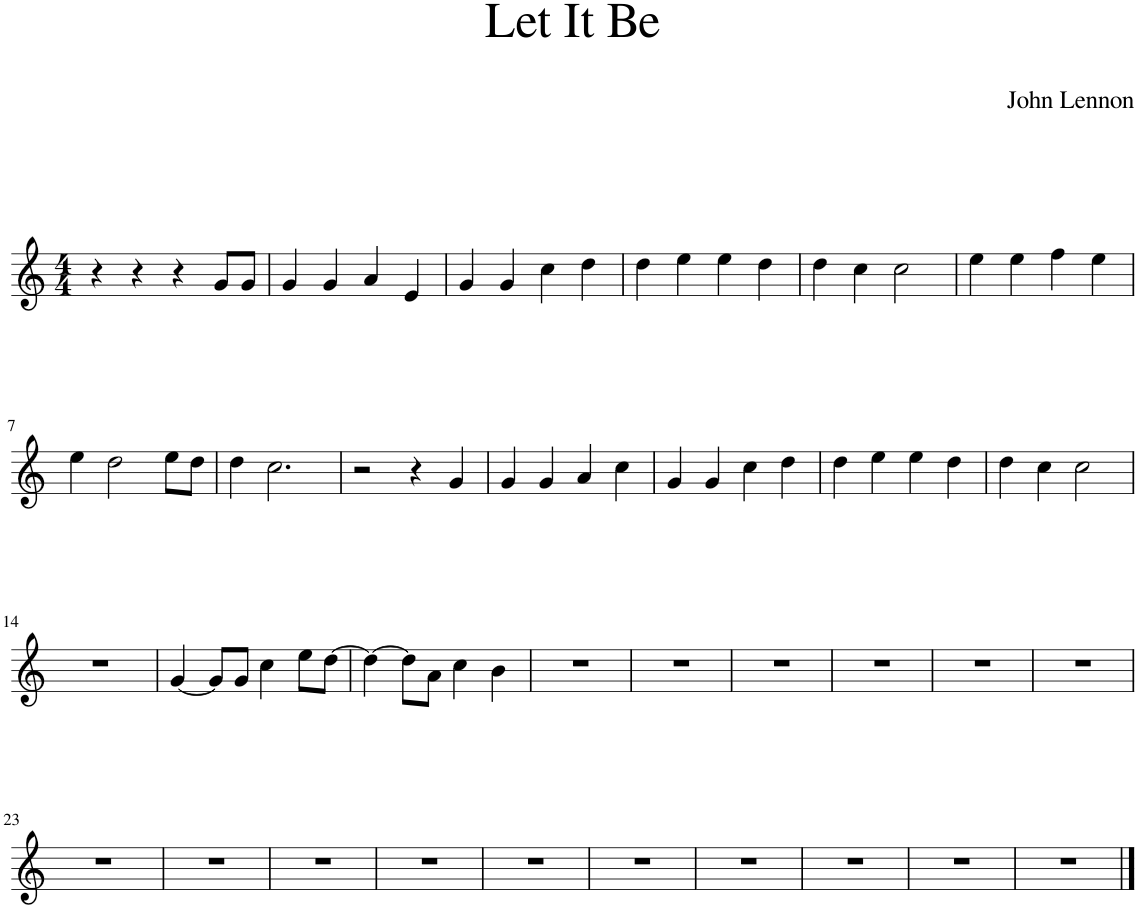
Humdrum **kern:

**kern
*part1
*staff1
*I"Piano
*I'Pno.
*clefG2
*k[]
*M4/4
=1
4r
4r
4r
8g/L
8g/J
=2
4g/
4g/
4a/
4e/
=3
4g/
4g/
4cc\
4dd\
=4
4dd\
4ee\
4ee\
4dd\
=5
4dd\
4cc\
2cc\
=6
4ee\
4ee\
4ff\
4ee\
!!LO:LB:g=z
=7
4ee\
2dd\
8ee\L
8dd\J
=8
4dd\
2.cc\
=9
2r
4r
4g/
=10
4g/
4g/
4a/
4cc\
=11
4g/
4g/
4cc\
4dd\
=12
4dd\
4ee\
4ee\
4dd\
=13
4dd\
4cc\
2cc\
!!LO:LB:g=z
=14
1r
=15
[4g/
8g/L]
8g/J
4cc\
8ee\L
[8dd\J
=16
4dd\_
8dd\L]
8a\J
4cc\
4b\
=17
1r
=18
1r
=19
1r
=20
1r
=21
1r
=22
1r
!!LO:LB:g=z
=23
1r
=24
1r
=25
1r
=26
1r
=27
1r
=28
1r
=29
1r
=30
1r
=31
1r
=32
1r
==
*-
